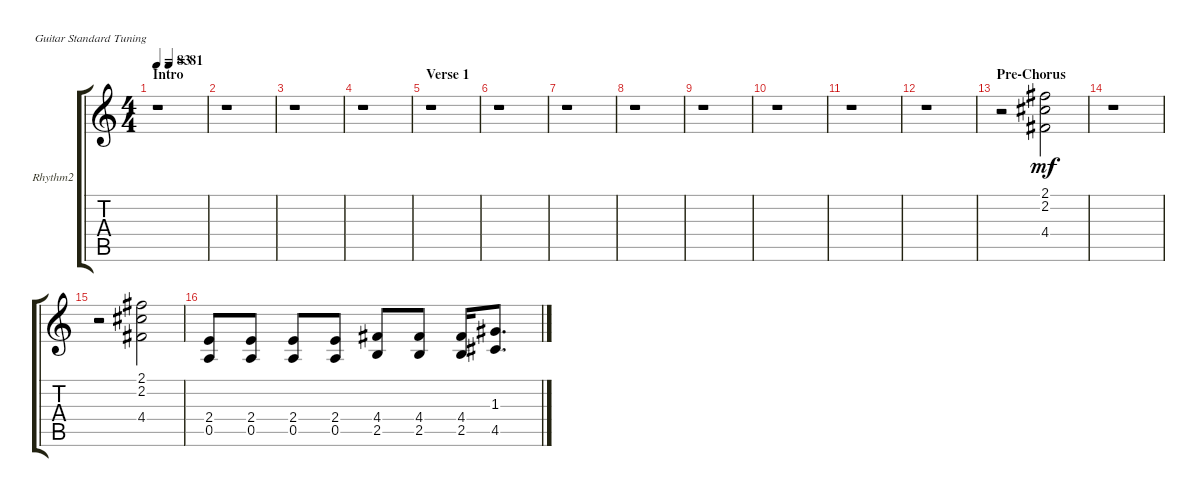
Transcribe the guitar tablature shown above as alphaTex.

\bracketExtendMode groupsimilarinstruments
\firstSystemTrackNameOrientation horizontal
\otherSystemsTrackNameOrientation horizontal
\track ("Rhythm II" "Rhythm2") {instrument overdrivenguitar}
\staff {score tabs}
\tuning (E4 B3 G3 D3 A2 E2)
\ts (4 4)
\section ("" "Intro")
\tempo 83
\tempo (81 0.25)
\clef g2
\scale
0.487395
\ks c
r.1{dy mf instrument overdrivenguitar} |
\scale
0.256303 r.1 |
\scale
0.256303 r.1 |
\scale
0.333333 r.1 |
\section ("" "Verse 1")
\scale
0.333333 r.1 |
\scale
0.333333 r.1 |
\scale
0.333333 r.1 |
\scale
0.333333 r.1 |
\scale
0.333333 r.1 |
\scale
0.333333 r.1 |
\scale
0.333333 r.1 |
\scale
0.333333 r.1 |
\section ("" "Pre-Chorus")
\scale
0.333333 r.2 (4.4 2.2 2.1).2 |
\scale
0.333333 r.1 |
\scale
0.333333 r.2 (4.4 2.2 2.1).2 |
\scale
0.333333 (0.5 2.4).8 (0.5 2.4).8 (0.5 2.4).8 (0.5 2.4).8 (2.5 4.4).8 (2.5 4.4).8 (2.5 4.4).16 (4.5 1.3).8{d}
